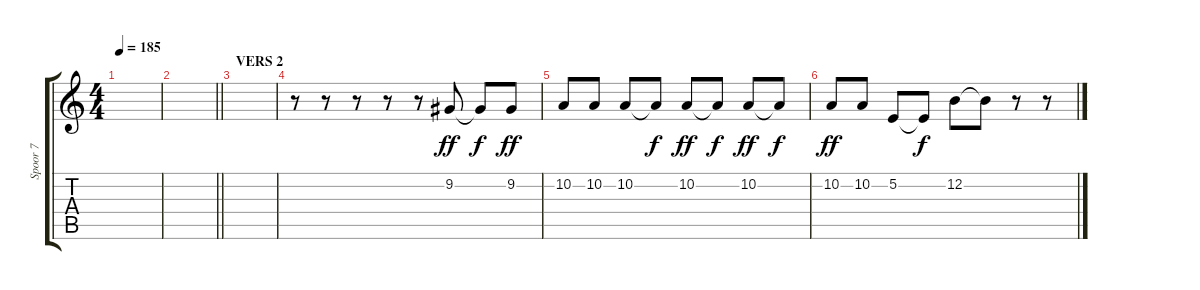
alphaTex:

\track ("Spoor 7" "Spoor 7") {instrument sopranosax}
\staff {score tabs}
\tuning (E4 B3 G3 D3 A2 E2) {hide}
\ts (4 4)
\tempo 185
\clef g2
\ks c
|
\barLineRight lightlight
|
\section ("" "VERS 2")
|
r.8 r.8 r.8 r.8 r.8 9.2.8{dy ff} 9.2{t}.8{dy f} 9.2.8{dy ff} |
10.2.8 10.2.8 10.2.8 10.2{t}.8{dy f} 10.2.8{dy ff} 10.2{t}.8{dy f} 10.2.8{dy ff} 10.2{t}.8{dy f} |
10.2.8{dy ff} 10.2.8 5.2.8 5.2{t}.8{dy f} 12.2.8 12.2{t}.8 r.8 r.8
